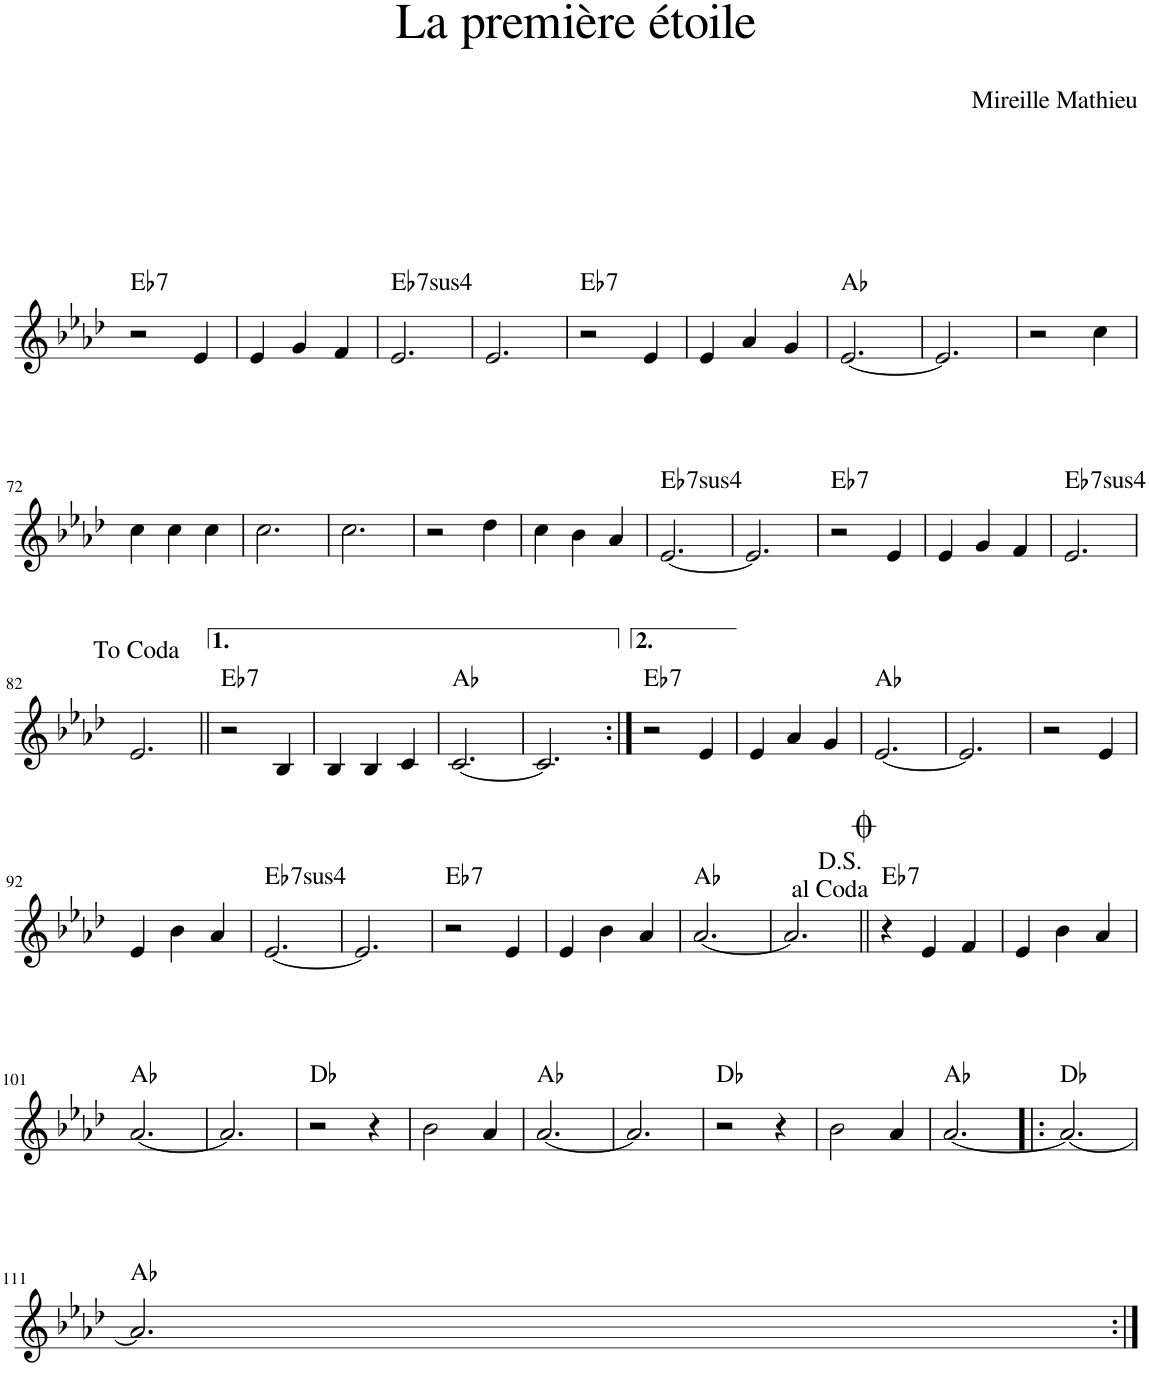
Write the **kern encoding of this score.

**kern	**harte
*part1	*part1
*staff1	*
*I"Piano	*
*I'Pno.	*
!!LO:PB:g=z
*clefG2	*
*k[b-e-a-d-]	*
*M3/4	*
=63	=63
!	!LO:H:kt=7
2r	Eb:7
4e-/	.
=64	=64
4e-/	.
4g/	.
4f/	.
=65	=65
!	!LO:H:kt=74
2.e-/	Eb:sus4(7)
=66	=66
2.e-/	.
=67	=67
!	!LO:H:kt=7
2r	Eb:7
4e-/	.
=68	=68
4e-/	.
4a-/	.
4g/	.
=69	=69
[2.e-/	Ab:maj
=70	=70
2.e-/]	.
=71	=71
2r	.
4cc\	.
!!LO:LB:g=z
=72	=72
4cc\	.
4cc\	.
4cc\	.
=73	=73
2.cc\	.
=74	=74
2.cc\	.
=75	=75
2r	.
4dd-\	.
=76	=76
4cc\	.
4b-\	.
4a-/	.
=77	=77
!	!LO:H:kt=74
[2.e-/	Eb:sus4(7)
=78	=78
2.e-/]	.
=79	=79
!	!LO:H:kt=7
2r	Eb:7
4e-/	.
=80	=80
4e-/	.
4g/	.
4f/	.
=81	=81
!	!LO:H:kt=74
2.e-/	Eb:sus4(7)
!!LO:LB:g=z
=82	=82
2.e-/	.
=83||	=83||
!	!LO:H:kt=7
2r	Eb:7
4B-/	.
=84	=84
4B-/	.
4B-/	.
4c/	.
=85	=85
[2.c/	Ab:maj
=86	=86
2.c/]	.
=87:|!	=87:|!
!	!LO:H:kt=7
2r	Eb:7
4e-/	.
=88	=88
4e-/	.
4a-/	.
4g/	.
=89	=89
[2.e-/	Ab:maj
=90	=90
2.e-/]	.
=91	=91
2r	.
4e-/	.
!!LO:LB:g=z
=92	=92
4e-/	.
4b-\	.
4a-/	.
=93	=93
!	!LO:H:kt=74
[2.e-/	Eb:sus4(7)
=94	=94
2.e-/]	.
=95	=95
!	!LO:H:kt=7
2r	Eb:7
4e-/	.
=96	=96
4e-/	.
4b-\	.
4a-/	.
=97	=97
[2.a-/	Ab:maj
=98	=98
2.a-/]	.
!LO:TX:a:t=D.S.  \n al Coda	!
=99||	=99||
!	!LO:H:kt=7
4r	Eb:7
4e-/	.
4f/	.
=100	=100
4e-/	.
4b-\	.
4a-/	.
!!LO:LB:g=z
=101	=101
[2.a-/	Ab:maj
=102	=102
2.a-/]	.
=103	=103
2r	Db:maj
4r	.
=104	=104
2b-\	.
4a-/	.
=105	=105
[2.a-/	Ab:maj
=106	=106
2.a-/]	.
=107	=107
2r	Db:maj
4r	.
=108	=108
2b-\	.
4a-/	.
=109	=109
[2.a-/	Ab:maj
=110!|:	=110!|:
2.a-/_	Db:maj
!!LO:LB:g=z
=111	=111
2.a-/]	Ab:maj
=:|!	=:|!
*-	*-
